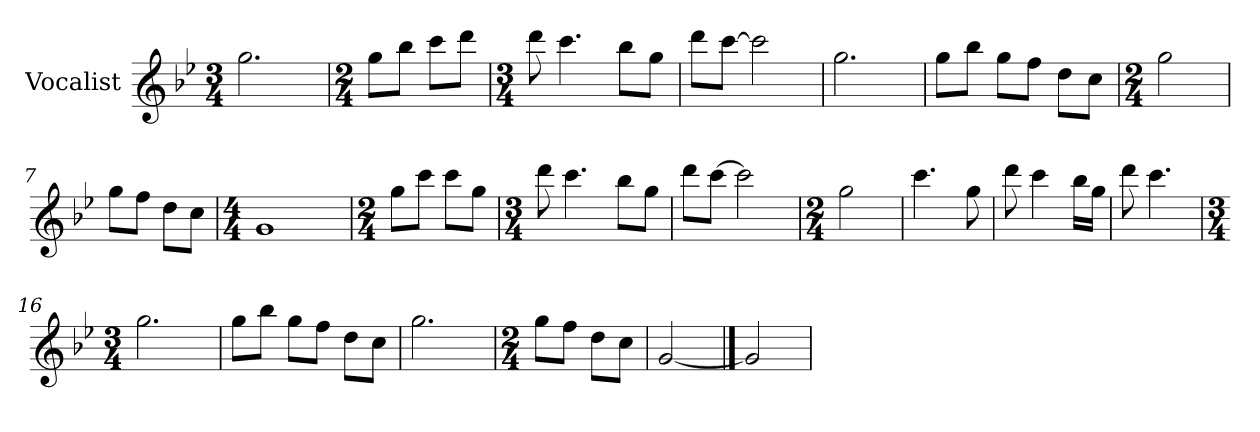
**kern
*part1
*staff1
*I"Vocalist
*k[b-e-]
*B-:
*M3/4
=
2.gg
=1
*M2/4
8ggL
8bb-J
8cccL
8dddJ
=2
*M3/4
8ddd
4.ccc
8bb-L
8ggJ
=3
8dddL
[8cccJ
2ccc]
=4
2.gg
=5
8ggL
8bb-J
8ggL
8ffJ
8ddL
8ccJ
=6
*M2/4
2gg
=7
8ggL
8ffJ
8ddL
8ccJ
=8
*M4/4
1g
=9
*M2/4
8ggL
8cccJ
8cccL
8ggJ
=10
*M3/4
8ddd
4.ccc
8bb-L
8ggJ
=11
8dddL
[8cccJ
2ccc]
=12
*M2/4
2gg
=13
4.ccc
8gg
=14
8ddd
4ccc
16bb-LL
16ggJJ
=15
8ddd
4.ccc
=16
*M3/4
2.gg
=17
8ggL
8bb-J
8ggL
8ffJ
8ddL
8ccJ
=18
2.gg
=19
*M2/4
8ggL
8ffJ
8ddL
8ccJ
=20
[2g
==21
2g]
=
*-
